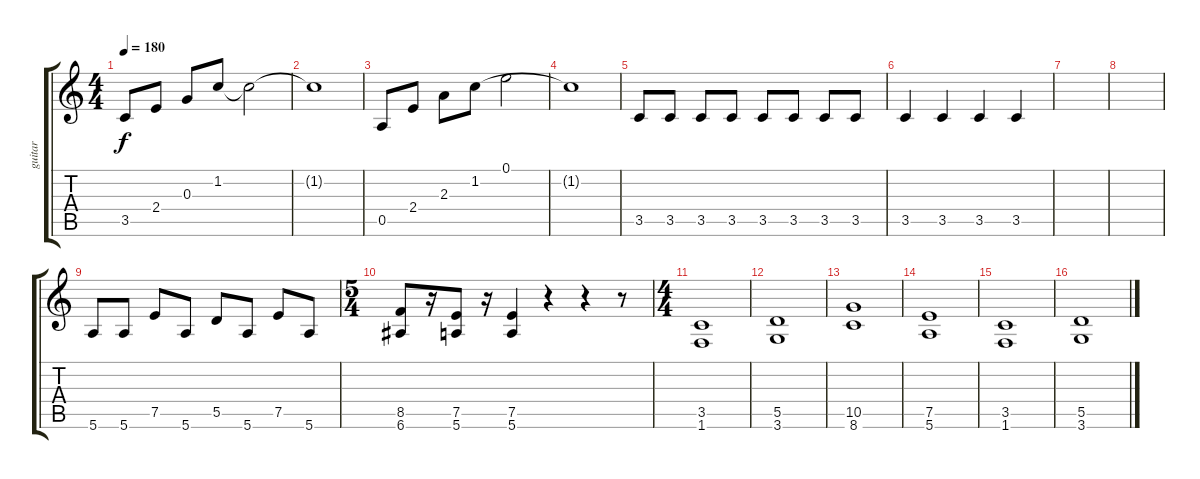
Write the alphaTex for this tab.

\track ("guitar" "guitar") {instrument distortionguitar}
\staff {score tabs}
\tuning (E4 B3 G3 D3 A2 E2) {hide}
\ts (4 4)
\tempo 180
\clef g2
\ks c
3.5.8{dy f} 2.4.8 0.3.8 1.2.8 1.2{t}.2 |
1.2{t}.1 |
0.5.8 2.4.8 2.3.8 1.2.8 0.1.2 |
1.2{t}.1 |
3.5.8 3.5.8 3.5.8 3.5.8 3.5.8 3.5.8 3.5.8 3.5.8 |
3.5.4 3.5.4 3.5.4 3.5.4 |
|
|
5.6.8 5.6.8 7.5.8 5.6.8 5.5.8 5.6.8 7.5.8 5.6.8 |
\ts (5 4)
(8.5 6.6).8 r.16 (7.5 5.6).8 r.16 (7.5 5.6).4 r.4 r.4 r.8 |
\ts (4 4)
(3.5 1.6).1 |
(5.5 3.6).1 |
(10.5 8.6).1 |
(7.5 5.6).1 |
(3.5 1.6).1 |
(5.5 3.6).1
